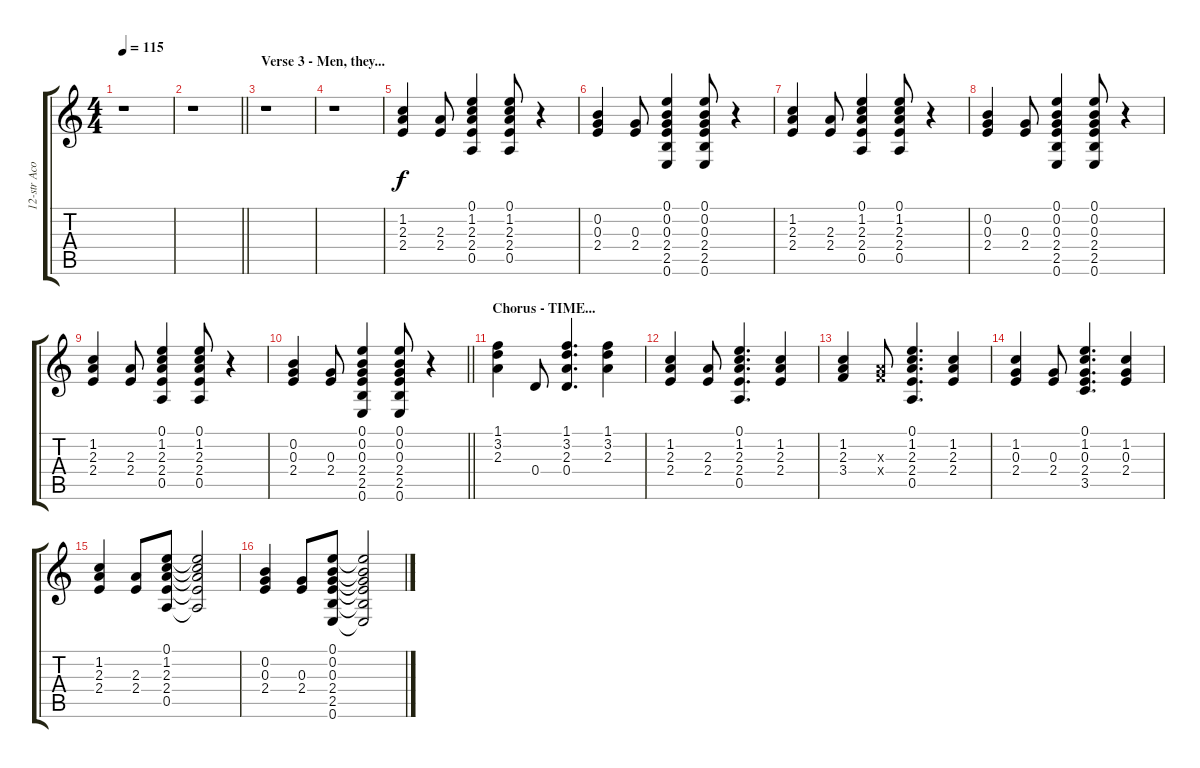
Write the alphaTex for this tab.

\track ("12-str Acoustic (Taylor)" "12-str Aco") {instrument acousticguitarsteel}
\staff {score tabs}
\tuning (E4 B3 G3 D3 A2 E2) {hide}
\ts (4 4)
\tempo 115
\clef g2
\ks c
r.1{dy f} |
\barLineRight lightlight
r.1 |
\section ("" "Verse 3 - Men, they...")
r.1 |
r.1 |
(1.2 2.3 2.4).4 (2.3 2.4).8 (0.1 1.2 2.3 2.4 0.5).4 (0.1 1.2 2.3 2.4 0.5).8 r.4 |
(0.2 0.3 2.4).4 (0.3 2.4).8 (0.1 0.2 0.3 2.4 2.5 0.6).4 (0.1 0.2 0.3 2.4 2.5 0.6).8 r.4 |
(1.2 2.3 2.4).4 (2.3 2.4).8 (0.1 1.2 2.3 2.4 0.5).4 (0.1 1.2 2.3 2.4 0.5).8 r.4 |
(0.2 0.3 2.4).4 (0.3 2.4).8 (0.1 0.2 0.3 2.4 2.5 0.6).4 (0.1 0.2 0.3 2.4 2.5 0.6).8 r.4 |
(1.2 2.3 2.4).4 (2.3 2.4).8 (0.1 1.2 2.3 2.4 0.5).4 (0.1 1.2 2.3 2.4 0.5).8 r.4 |
\barLineRight lightlight
(0.2 0.3 2.4).4 (0.3 2.4).8 (0.1 0.2 0.3 2.4 2.5 0.6).4 (0.1 0.2 0.3 2.4 2.5 0.6).8 r.4 |
\section ("" "Chorus - TIME...")
(1.1 3.2 2.3).4 0.4.8 (1.1 3.2 2.3 0.4).4{d} (1.1 3.2 2.3).4 |
(1.2 2.3 2.4).4 (2.3 2.4).8 (0.1 1.2 2.3 2.4 0.5).4{d} (1.2 2.3 2.4).4 |
(1.2 2.3 3.4).4 (2.3{x} 3.4{x}).8 (0.1 1.2 2.3 2.4 0.5).4{d} (1.2 2.3 2.4).4 |
(1.2 0.3 2.4).4 (0.3 2.4).8 (0.1 1.2 0.3 2.4 3.5).4{d} (1.2 0.3 2.4).4 |
(1.2 2.3 2.4).4 (2.3 2.4).8 (0.1 1.2 2.3 2.4 0.5).8 (0.1{t} 1.2{t} 2.3{t} 2.4{t} 0.5{t}).2 |
(0.2 0.3 2.4).4 (0.3 2.4).8 (0.1 0.2 0.3 2.4 2.5 0.6).8 (0.1{t} 0.2{t} 0.3{t} 2.4{t} 2.5{t} 0.6{t}).2
